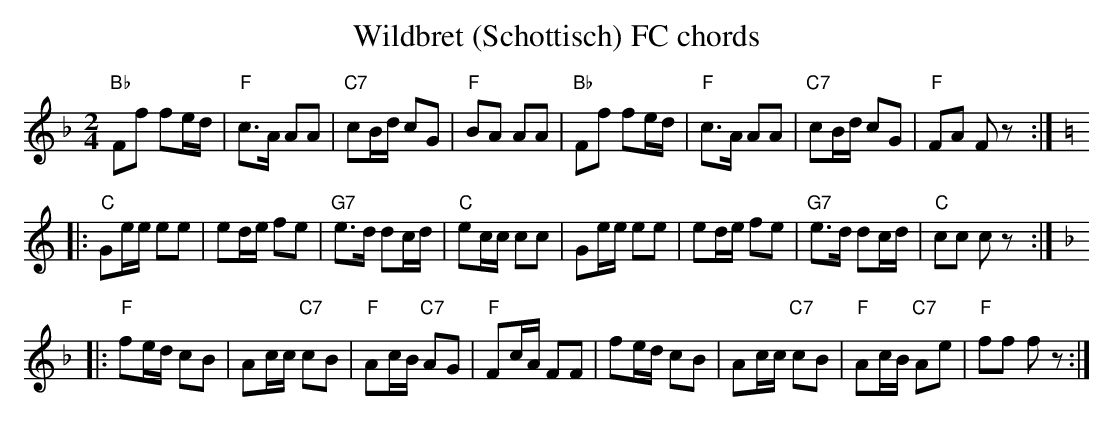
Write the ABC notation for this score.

X:1
T:Wildbret (Schottisch) FC chords
M:2/4
L:1/8
K:Fmaj%%MIDI gchordon
"Bb"Ff fe/2d/2 | "F"c>A AA | "C7"cB/2d/2 cG | "F"BA AA | "Bb"Ff fe/2d/2 | "F"c>A AA | "C7"cB/2d/2 cG | "F"FA Fz :: [K:Cmaj]
"C"Ge/2e/2 ee | ed/2e/2 fe | "G7"e>d dc/2d/2 | "C"ec/2c/2 cc | Ge/2e/2 ee | ed/2e/2 fe | "G7"e>d dc/2d/2 | "C"cc cz :: [K:Fmaj]
"F"fe/2d/2 cB | Ac/2c/2 "C7"cB | "F"Ac/2B/2 "C7"AG | "F"Fc/2A/2 FF | fe/2d/2 cB | Ac/2c/2 "C7"cB | "F"Ac/2B/2 "C7"Ae | "F"ff fz :|
